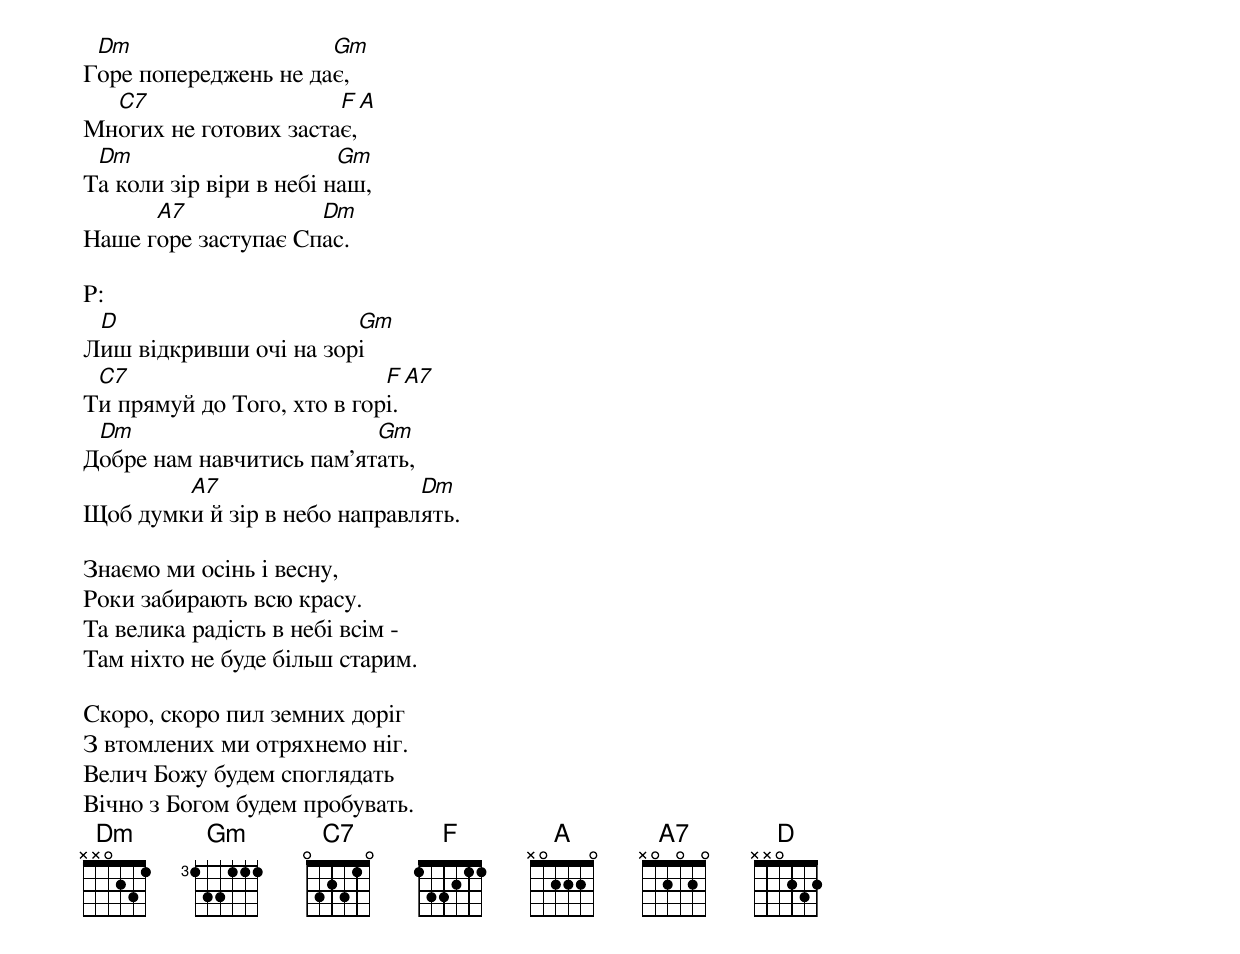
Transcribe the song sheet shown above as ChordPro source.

Г[Dm]оре попереджень не да[Gm]є,
Мн[C7]огих не готових заста[F]є,[A]
Т[Dm]а коли зір віри в небі н[Gm]аш,
Наше г[A7]оре заступає Сп[Dm]ас.

P:
Л[D]иш відкривши очі на зор[Gm]і
Т[C7]и прямуй до Того, хто в гор[F]і.[A7]
Д[Dm]обре нам навчитись пам’ят[Gm]ать,
Щоб думк[A7]и й зір в небо направл[Dm]ять.

Знаємо ми осінь і весну,
Роки забирають всю красу.
Та велика радість в небі всім -
Там ніхто не буде більш старим.

Скоро, скоро пил земних доріг
З втомлених ми отряхнемо ніг.
Велич Божу будем споглядать
Вічно з Богом будем пробувать.
